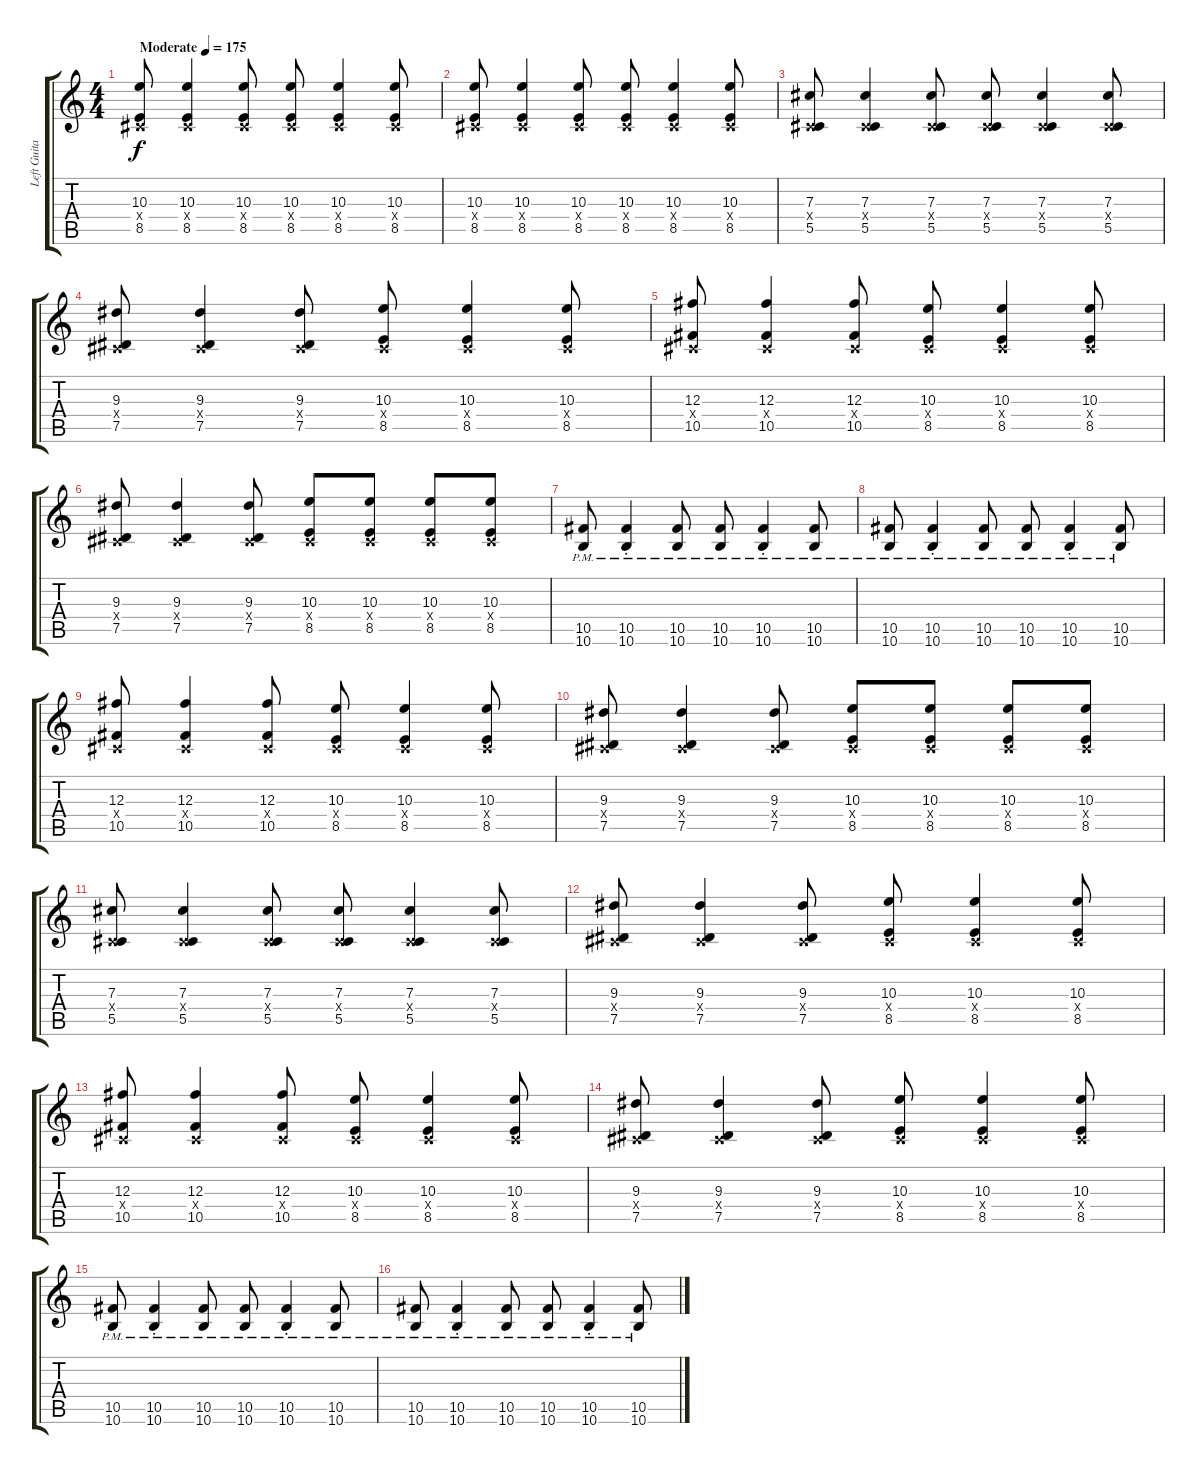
\track ("Left Guitar" "Left Guita") {instrument distortionguitar}
\staff {score tabs}
\tuning (Eb4 Bb3 Gb3 Db3 Ab2 Db2) {hide}
\ts (4 4)
\tempo (175 "Moderate")
\clef g2
\ks c
(10.3 0.4{x} 8.5).8{dy f instrument distortionguitar} (10.3 0.4{x} 8.5).4 (10.3 0.4{x} 8.5).8 (10.3 0.4{x} 8.5).8 (10.3 0.4{x} 8.5).4 (10.3 0.4{x} 8.5).8 |
(10.3 0.4{x} 8.5).8 (10.3 0.4{x} 8.5).4 (10.3 0.4{x} 8.5).8 (10.3 0.4{x} 8.5).8 (10.3 0.4{x} 8.5).4 (10.3 0.4{x} 8.5).8 |
(7.3 0.4{x} 5.5).8 (7.3 0.4{x} 5.5).4 (7.3 0.4{x} 5.5).8 (7.3 0.4{x} 5.5).8 (7.3 0.4{x} 5.5).4 (7.3 0.4{x} 5.5).8 |
(9.3 0.4{x} 7.5).8 (9.3 0.4{x} 7.5).4 (9.3 0.4{x} 7.5).8 (10.3 0.4{x} 8.5).8 (10.3 0.4{x} 8.5).4 (10.3 0.4{x} 8.5).8 |
(12.3 0.4{x} 10.5).8 (12.3 0.4{x} 10.5).4 (12.3 0.4{x} 10.5).8 (10.3 0.4{x} 8.5).8 (10.3 0.4{x} 8.5).4 (10.3 0.4{x} 8.5).8 |
(9.3 0.4{x} 7.5).8 (9.3 0.4{x} 7.5).4 (9.3 0.4{x} 7.5).8 (10.3 0.4{x} 8.5).8 (10.3 0.4{x} 8.5).8 (10.3 0.4{x} 8.5).8 (10.3 0.4{x} 8.5).8 |
(10.5{pm} 10.6{pm}).8 (10.5{pm st} 10.6{pm st}).4 (10.5{pm} 10.6{pm}).8 (10.5{pm} 10.6{pm}).8 (10.5{pm st} 10.6{pm st}).4 (10.5{pm} 10.6{pm}).8 |
(10.5{pm} 10.6{pm}).8 (10.5{pm st} 10.6{pm st}).4 (10.5{pm} 10.6{pm}).8 (10.5{pm} 10.6{pm}).8 (10.5{pm st} 10.6{pm st}).4 (10.5{pm} 10.6{pm}).8 |
(12.3 0.4{x} 10.5).8 (12.3 0.4{x} 10.5).4 (12.3 0.4{x} 10.5).8 (10.3 0.4{x} 8.5).8 (10.3 0.4{x} 8.5).4 (10.3 0.4{x} 8.5).8 |
(9.3 0.4{x} 7.5).8 (9.3 0.4{x} 7.5).4 (9.3 0.4{x} 7.5).8 (10.3 0.4{x} 8.5).8 (10.3 0.4{x} 8.5).8 (10.3 0.4{x} 8.5).8 (10.3 0.4{x} 8.5).8 |
(7.3 0.4{x} 5.5).8 (7.3 0.4{x} 5.5).4 (7.3 0.4{x} 5.5).8 (7.3 0.4{x} 5.5).8 (7.3 0.4{x} 5.5).4 (7.3 0.4{x} 5.5).8 |
(9.3 0.4{x} 7.5).8 (9.3 0.4{x} 7.5).4 (9.3 0.4{x} 7.5).8 (10.3 0.4{x} 8.5).8 (10.3 0.4{x} 8.5).4 (10.3 0.4{x} 8.5).8 |
(12.3 0.4{x} 10.5).8 (12.3 0.4{x} 10.5).4 (12.3 0.4{x} 10.5).8 (10.3 0.4{x} 8.5).8 (10.3 0.4{x} 8.5).4 (10.3 0.4{x} 8.5).8 |
(9.3 0.4{x} 7.5).8 (9.3 0.4{x} 7.5).4 (9.3 0.4{x} 7.5).8 (10.3 0.4{x} 8.5).8 (10.3 0.4{x} 8.5).4 (10.3 0.4{x} 8.5).8 |
(10.5{pm} 10.6{pm}).8 (10.5{pm st} 10.6{pm st}).4 (10.5{pm} 10.6{pm}).8 (10.5{pm} 10.6{pm}).8 (10.5{pm st} 10.6{pm st}).4 (10.5{pm} 10.6{pm}).8 |
(10.5{pm} 10.6{pm}).8 (10.5{pm st} 10.6{pm st}).4 (10.5{pm} 10.6{pm}).8 (10.5{pm} 10.6{pm}).8 (10.5{pm st} 10.6{pm st}).4 (10.5{pm} 10.6{pm}).8
